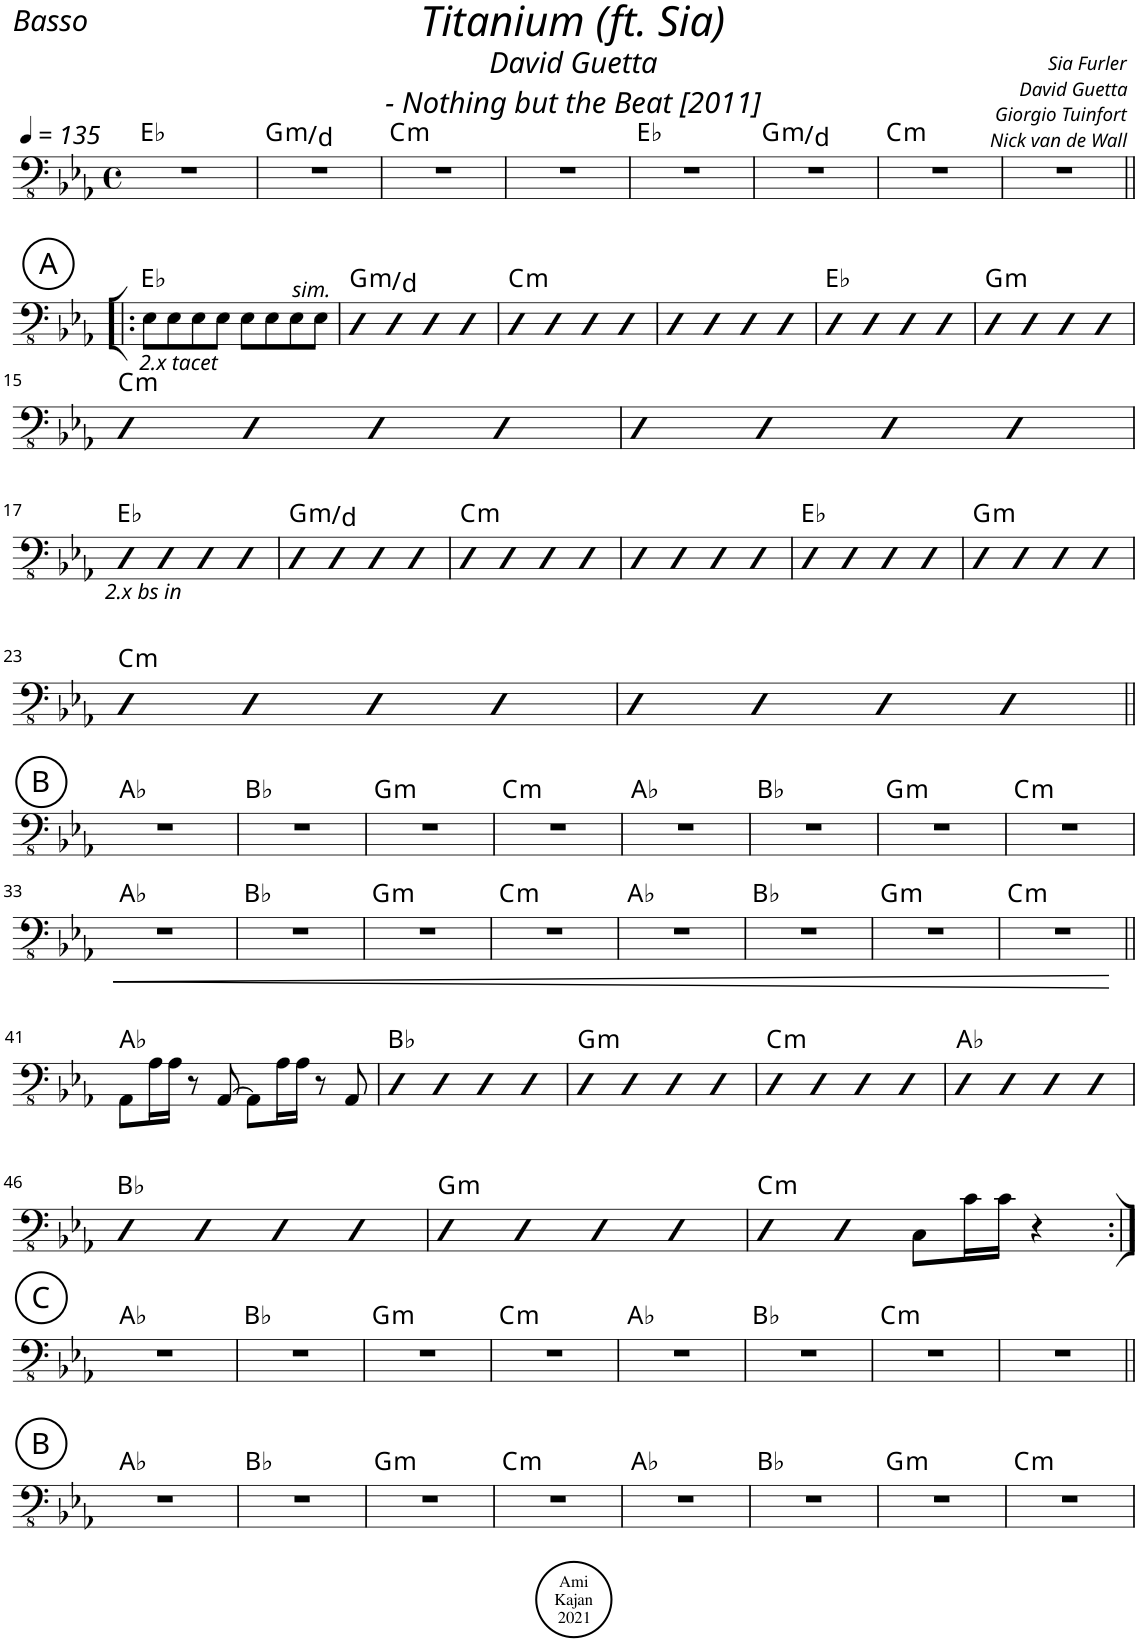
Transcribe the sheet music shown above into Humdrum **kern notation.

**kern	**dynam	**harte
*part1	*part1	*part1
*staff1	*staff1	*
*I"Acoustic Bass	*	*
*I'Bass	*	*
*clefFv4	*	*
*k[b-e-a-]	*	*
*M4/4	*	*
*met(c)	*	*
*MM135	*	*
=1	=1	=1
1r	.	Eb:maj
=2	=2	=2
!	!	!LO:H:kt=m
1r	.	G:min/5
=3	=3	=3
!	!	!LO:H:kt=m
1r	.	C:min
=4	=4	=4
1r	.	.
=5	=5	=5
1r	.	Eb:maj
=6	=6	=6
!	!	!LO:H:kt=m
1r	.	G:min/5
=7	=7	=7
!	!	!LO:H:kt=m
1r	.	C:min
=8	=8	=8
1r	.	.
!!LO:LB:g=z
!!LO:REH:place=s1:a:cj:enc=circle:fs=14:t=A
=9!|:	=9!|:	=9!|:
!LO:TX:b:i:t=2.x tacet	!	!
8EE-\L	.	Eb:maj
8EE-\	.	.
8EE-\	.	.
8EE-\J	.	.
8EE-\L	.	.
8EE-\	.	.
8EE-\	.	.
!LO:TX:a:i:t=sim.	!	!
8EE-\J	.	.
=10	=10	=10
!	!	!LO:H:kt=m
4DD	.	G:min/5
4DD	.	.
4DD	.	.
4DD	.	.
=11	=11	=11
!	!	!LO:H:kt=m
4DD	.	C:min
4DD	.	.
4DD	.	.
4DD	.	.
=12	=12	=12
4DD	.	.
4DD	.	.
4DD	.	.
4DD	.	.
=13	=13	=13
4DD	.	Eb:maj
4DD	.	.
4DD	.	.
4DD	.	.
=14	=14	=14
!	!	!LO:H:kt=m
4DD	.	G:min
4DD	.	.
4DD	.	.
4DD	.	.
!!LO:LB:g=z
=15	=15	=15
!	!	!LO:H:kt=m
4DD	.	C:min
4DD	.	.
4DD	.	.
4DD	.	.
=16	=16	=16
4DD	.	.
4DD	.	.
4DD	.	.
4DD	.	.
!!LO:LB:g=z
=17	=17	=17
!LO:TX:b:i:t=2.x bs in	!	!
4DD	.	Eb:maj
4DD	.	.
4DD	.	.
4DD	.	.
=18	=18	=18
!	!	!LO:H:kt=m
4DD	.	G:min/5
4DD	.	.
4DD	.	.
4DD	.	.
=19	=19	=19
!	!	!LO:H:kt=m
4DD	.	C:min
4DD	.	.
4DD	.	.
4DD	.	.
=20	=20	=20
4DD	.	.
4DD	.	.
4DD	.	.
4DD	.	.
=21	=21	=21
4DD	.	Eb:maj
4DD	.	.
4DD	.	.
4DD	.	.
=22	=22	=22
!	!	!LO:H:kt=m
4DD	.	G:min
4DD	.	.
4DD	.	.
4DD	.	.
!!LO:LB:g=z
=23	=23	=23
!	!	!LO:H:kt=m
4DD	.	C:min
4DD	.	.
4DD	.	.
4DD	.	.
=24	=24	=24
4DD	.	.
4DD	.	.
4DD	.	.
4DD	.	.
!!LO:LB:g=z
!!LO:REH:place=s1:a:cj:enc=circle:fs=14:t=B
=25||	=25||	=25||
1r	.	Ab:maj
=26	=26	=26
1r	.	Bb:maj
=27	=27	=27
!	!	!LO:H:kt=m
1r	.	G:min
=28	=28	=28
!	!	!LO:H:kt=m
1r	.	C:min
=29	=29	=29
1r	.	Ab:maj
=30	=30	=30
1r	.	Bb:maj
=31	=31	=31
!	!	!LO:H:kt=m
1r	.	G:min
=32	=32	=32
!	!	!LO:H:kt=m
1r	.	C:min
!!LO:LB:g=z
=33	=33	=33
!	!LO:HP:b	!
1r	<	Ab:maj
=34	=34	=34
1r	.	Bb:maj
=35	=35	=35
!	!	!LO:H:kt=m
1r	.	G:min
=36	=36	=36
!	!	!LO:H:kt=m
1r	.	C:min
=37	=37	=37
1r	.	Ab:maj
=38	=38	=38
1r	.	Bb:maj
=39	=39	=39
!	!	!LO:H:kt=m
1r	.	G:min
=40	=40	=40
!	!	!LO:H:kt=m
1r	.	C:min
.	[	.
!!LO:LB:g=z
=41||	=41||	=41||
8AAA-\L	.	Ab:maj
16AA-\L	.	.
16AA-\JJ	.	.
8r	.	.
[8AAA-/	.	.
8AAA-\L]	.	.
16AA-\L	.	.
16AA-\JJ	.	.
8r	.	.
8AAA-/	.	.
=42	=42	=42
4DD	.	Bb:maj
4DD	.	.
4DD	.	.
4DD	.	.
=43	=43	=43
!	!	!LO:H:kt=m
4DD	.	G:min
4DD	.	.
4DD	.	.
4DD	.	.
=44	=44	=44
!	!	!LO:H:kt=m
4DD	.	C:min
4DD	.	.
4DD	.	.
4DD	.	.
=45	=45	=45
4DD	.	Ab:maj
4DD	.	.
4DD	.	.
4DD	.	.
!!LO:LB:g=z
=46	=46	=46
4DD	.	Bb:maj
4DD	.	.
4DD	.	.
4DD	.	.
=47	=47	=47
!	!	!LO:H:kt=m
4DD	.	G:min
4DD	.	.
4DD	.	.
4DD	.	.
=48	=48	=48
!	!	!LO:H:kt=m
4DD	.	C:min
4DD	.	.
8CC\L	.	.
16C\L	.	.
16C\JJ	.	.
4r	.	.
!!LO:LB:g=z
!!LO:REH:place=s1:a:cj:enc=circle:fs=14:t=C
=49:|!	=49:|!	=49:|!
1r	.	Ab:maj
=50	=50	=50
1r	.	Bb:maj
=51	=51	=51
!	!	!LO:H:kt=m
1r	.	G:min
=52	=52	=52
!	!	!LO:H:kt=m
1r	.	C:min
=53	=53	=53
1r	.	Ab:maj
=54	=54	=54
1r	.	Bb:maj
=55	=55	=55
!	!	!LO:H:kt=m
1r	.	C:min
=56	=56	=56
1r	.	.
!!LO:LB:g=z
!!LO:REH:place=s1:a:cj:enc=circle:fs=14:t=B
=57||	=57||	=57||
1r	.	Ab:maj
=58	=58	=58
1r	.	Bb:maj
=59	=59	=59
!	!	!LO:H:kt=m
1r	.	G:min
=60	=60	=60
!	!	!LO:H:kt=m
1r	.	C:min
=61	=61	=61
1r	.	Ab:maj
=62	=62	=62
1r	.	Bb:maj
=63	=63	=63
!	!	!LO:H:kt=m
1r	.	G:min
=64	=64	=64
!	!	!LO:H:kt=m
1r	.	C:min
=	=	=
*-	*-	*-
